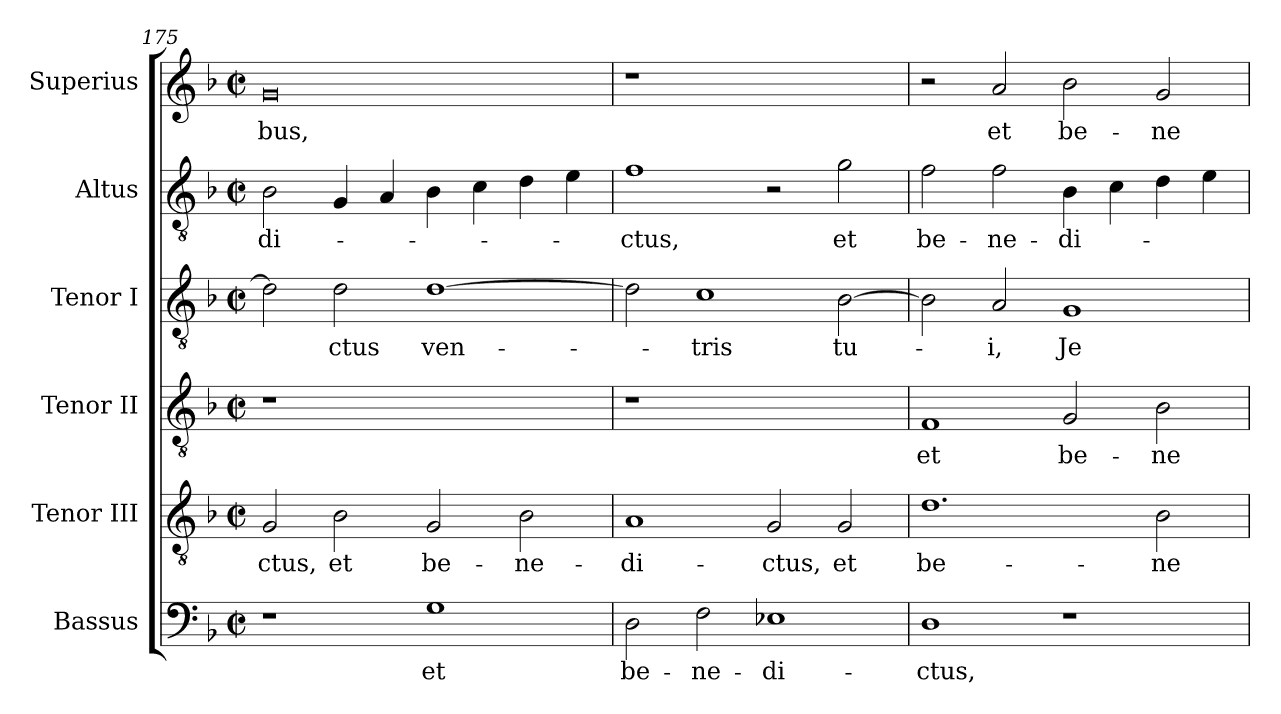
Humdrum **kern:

**kern	**text	**kern	**text	**kern	**text	**kern	**text	**kern	**text	**kern	**text
*part6	*part6	*part5	*part5	*part4	*part4	*part3	*part3	*part2	*part2	*part1	*part1
*staff6	*staff6	*staff5	*staff5	*staff4	*staff4	*staff3	*staff3	*staff2	*staff2	*staff1	*staff1
*I"Bassus	*	*I"Tenor III	*	*I"Tenor II	*	*I"Tenor I	*	*I"Altus	*	*I"Superius	*
*I'B.	*	*I'T.	*	*I'T.	*	*I'T.	*	*	*	*I'S.	*
!!LO:LB:g=z
*clefF4	*	*clefGv2	*	*clefGv2	*	*clefGv2	*	*clefGv2	*	*clefG2	*
*	*	*ITrd7c12	*	*ITrd7c12	*	*ITrd7c12	*	*ITrd7c12	*	*	*
*k[b-]	*	*k[b-]	*	*k[b-]	*	*k[b-]	*	*k[b-]	*	*k[b-]	*
*F:	*	*F:	*	*F:	*	*F:	*	*F:	*	*F:	*
*M2/2	*	*M2/2	*	*M2/2	*	*M2/2	*	*M2/2	*	*M2/2	*
*met(c|)	*	*met(c|)	*	*met(c|)	*	*met(c|)	*	*met(c|)	*	*met(c|)	*
=175	=175	=175	=175	=175	=175	=175	=175	=175	=175	=175	=175
!	!	!	!LO:LY:b:color=#000000	!LO:N:vis=1	!	!	!	!	!	!	!
!	!	!	!	!	!	!	!	!	!LO:LY:b:color=#000000	!	!
!	!	!	!	!	!	!	!	!	!	!	!LO:LY:b:color=#000000
1r	.	2GGi/	-ctus,	1r	.	2Di\]	.	2BB-i\	-di-	0gi	-bus,
!	!	!	!LO:LY:b:color=#000000	!	!	!	!	!	!	!	!
!	!	!	!	!	!	!	!LO:LY:b:color=#000000	!	!	!	!
.	.	2BB-i\	et	.	.	2Di\	-ctus	4GGi/	.	.	.
.	.	.	.	.	.	.	.	4AAi/	.	.	.
!	!LO:LY:b:color=#000000	!	!	!	!	!	!	!	!	!	!
!	!	!	!LO:LY:b:color=#000000	!	!	!	!	!	!	!	!
!	!	!	!	!	!	!	!LO:LY:b:color=#000000	!	!	!	!
1Gi	et	2GGi/	be-	1ryy	.	[>1Di	ven-	4BB-i\	.	.	.
.	.	.	.	.	.	.	.	4Ci\	.	.	.
!	!	!	!LO:LY:b:color=#000000	!	!	!	!	!	!	!	!
.	.	2BB-i\	-ne-	.	.	.	.	4Di\	.	.	.
.	.	.	.	.	.	.	.	4Ei\	.	.	.
=176	=176	=176	=176	=176	=176	=176	=176	=176	=176	=176	=176
!	!LO:LY:b:color=#000000	!	!	!	!	!	!	!	!	!	!
!	!	!	!LO:LY:b:color=#000000	!LO:N:vis=1	!	!	!	!	!	!	!
!	!	!	!	!	!	!	!	!	!LO:LY:b:color=#000000	!LO:N:vis=1	!
2Di\	be-	1AAi	-di-	1r	.	2Di\]	.	1Fi	-ctus,	1r	.
!	!LO:LY:b:color=#000000	!	!	!	!	!	!	!	!	!	!
!	!	!	!	!	!	!	!LO:LY:b:color=#000000	!	!	!	!
2Fi\	-ne-	.	.	.	.	1Ci	-tris	.	.	.	.
!	!LO:LY:b:color=#000000	!	!	!	!	!	!	!	!	!	!
!	!	!	!LO:LY:b:color=#000000	!	!	!	!	!	!	!	!
1E-Xi	-di-	2GGi/	-ctus,	1ryy	.	.	.	2r	.	1ryy	.
!	!	!	!LO:LY:b:color=#000000	!	!	!	!	!	!	!	!
!	!	!	!	!	!	!	!LO:LY:b:color=#000000	!	!	!	!
!	!	!	!	!	!	!	!	!	!LO:LY:b:color=#000000	!	!
.	.	2GGi/	et	.	.	[>2BB-i\	tu-	2Gi\	et	.	.
=177	=177	=177	=177	=177	=177	=177	=177	=177	=177	=177	=177
!	!LO:LY:b:color=#000000	!	!	!	!	!	!	!	!	!	!
!	!	!	!LO:LY:b:color=#000000	!	!	!	!	!	!	!	!
!	!	!	!	!	!LO:LY:b:color=#000000	!	!	!	!	!	!
!	!	!	!	!	!	!	!	!	!LO:LY:b:color=#000000	!	!
1Di	-ctus,	1.Di	be-	1FFi	et	2BB-i\]	.	2Fi\	be-	2r	.
!	!	!	!	!	!	!	!LO:LY:b:color=#000000	!	!	!	!
!	!	!	!	!	!	!	!	!	!LO:LY:b:color=#000000	!	!
!	!	!	!	!	!	!	!	!	!	!	!LO:LY:b:color=#000000
.	.	.	.	.	.	2AAi/	-i,	2Fi\	-ne-	2ai/	et
!	!	!	!	!	!LO:LY:b:color=#000000	!	!	!	!	!	!
!	!	!	!	!	!	!	!LO:LY:b:color=#000000	!	!	!	!
!	!	!	!	!	!	!	!	!	!LO:LY:b:color=#000000	!	!
!	!	!	!	!	!	!	!	!	!	!	!LO:LY:b:color=#000000
1r	.	.	.	2GGi/	be-	1GGi	Je-	4BB-i\	-di-	2b-i\	be-
.	.	.	.	.	.	.	.	4Ci\	.	.	.
!	!	!	!LO:LY:b:color=#000000	!	!	!	!	!	!	!	!
!	!	!	!	!	!LO:LY:b:color=#000000	!	!	!	!	!	!
!	!	!	!	!	!	!	!	!	!	!	!LO:LY:b:color=#000000
.	.	2BB-i\	-ne-	2BB-i\	-ne	.	.	4Di\	.	2gi/	-ne-
.	.	.	.	.	.	.	.	4Ei\	.	.	.
=	=	=	=	=	=	=	=	=	=	=	=
*-	*-	*-	*-	*-	*-	*-	*-	*-	*-	*-	*-
